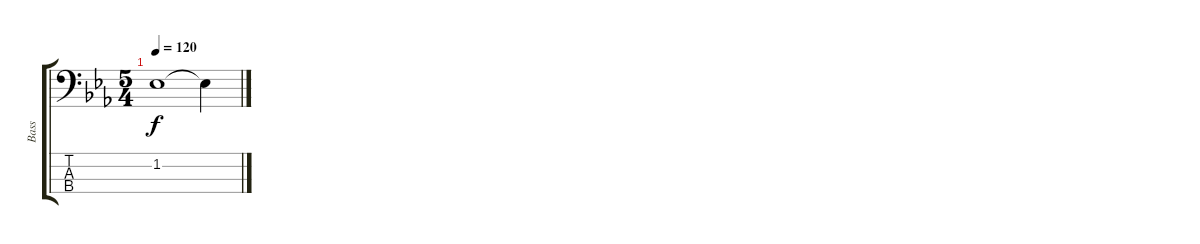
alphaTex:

\track ("Bass" "Bass") {instrument electricbassfinger}
\staff {score tabs}
\tuning (G2 D2 A1 E1) {hide}
\ts (5 4)
\tempo 120
\clef f4
\ks eb
1.2{t}.1{dy f} 1.2{t}.4
